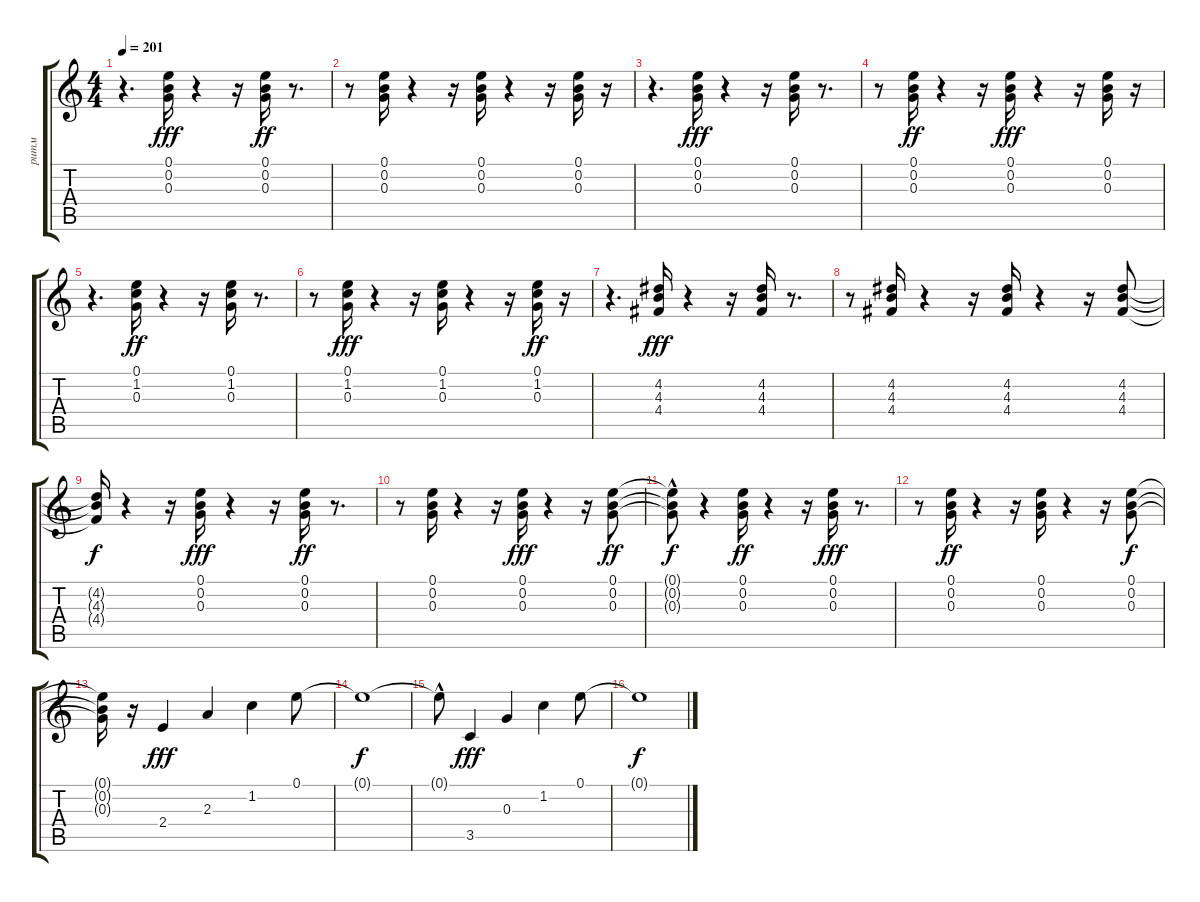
\track ("ритм" "ритм") {instrument acousticguitarsteel}
\staff {score tabs}
\tuning (E4 B3 G3 D3 A2 E2) {hide}
\ts (4 4)
\tempo 201
\clef g2
\ks c
r.4{d dy ff} (0.1 0.2 0.3).16{dy fff} r.4 r.16 (0.1 0.2 0.3).16{dy ff} r.8{d} |
r.8 (0.1 0.2 0.3).16 r.4 r.16 (0.1 0.2 0.3).16 r.4 r.16 (0.1 0.2 0.3).16 r.16 |
r.4{d} (0.1 0.2 0.3).16{dy fff} r.4 r.16 (0.1 0.2 0.3).16 r.8{d} |
r.8 (0.1 0.2 0.3).16{dy ff} r.4 r.16 (0.1 0.2 0.3).16{dy fff} r.4 r.16 (0.1 0.2 0.3).16 r.16 |
r.4{d} (0.1 1.2 0.3).16{dy ff} r.4 r.16 (0.1 1.2 0.3).16 r.8{d} |
r.8 (0.1 1.2 0.3).16{dy fff} r.4 r.16 (0.1 1.2 0.3).16 r.4 r.16 (0.1 1.2 0.3).16{dy ff} r.16 |
r.4{d} (4.2 4.3 4.4).16{dy fff} r.4 r.16 (4.2 4.3 4.4).16 r.8{d} |
r.8 (4.2 4.3 4.4).16 r.4 r.16 (4.2 4.3 4.4).16 r.4 r.16 (4.2 4.3 4.4).8 |
(4.2{t} 4.3{t} 4.4{t}).16{dy f} r.4 r.16 (0.1 0.2 0.3).16{dy fff} r.4 r.16 (0.1 0.2 0.3).16{dy ff} r.8{d} |
r.8 (0.1 0.2 0.3).16 r.4 r.16 (0.1 0.2 0.3).16{dy fff} r.4 r.16 (0.1 0.2 0.3).8{dy ff} |
(0.1{t} 0.2{hac t} 0.3{hac t}).8{dy f} r.4 (0.1 0.2 0.3).16{dy ff} r.4 r.16 (0.1 0.2 0.3).16{dy fff} r.8{d} |
r.8 (0.1 0.2 0.3).16{dy ff} r.4 r.16 (0.1 0.2 0.3).16 r.4 r.16 (0.1 0.2 0.3).8{dy f} |
(0.1{t} 0.2{t} 0.3{t}).16 r.16 2.4.4{dy fff} 2.3.4 1.2.4 0.1.8 |
0.1{t}.1{dy f} |
0.1{hac t}.8 3.5.4{dy fff} 0.3.4 1.2.4 0.1.8 |
0.1{t}.1{dy f}
